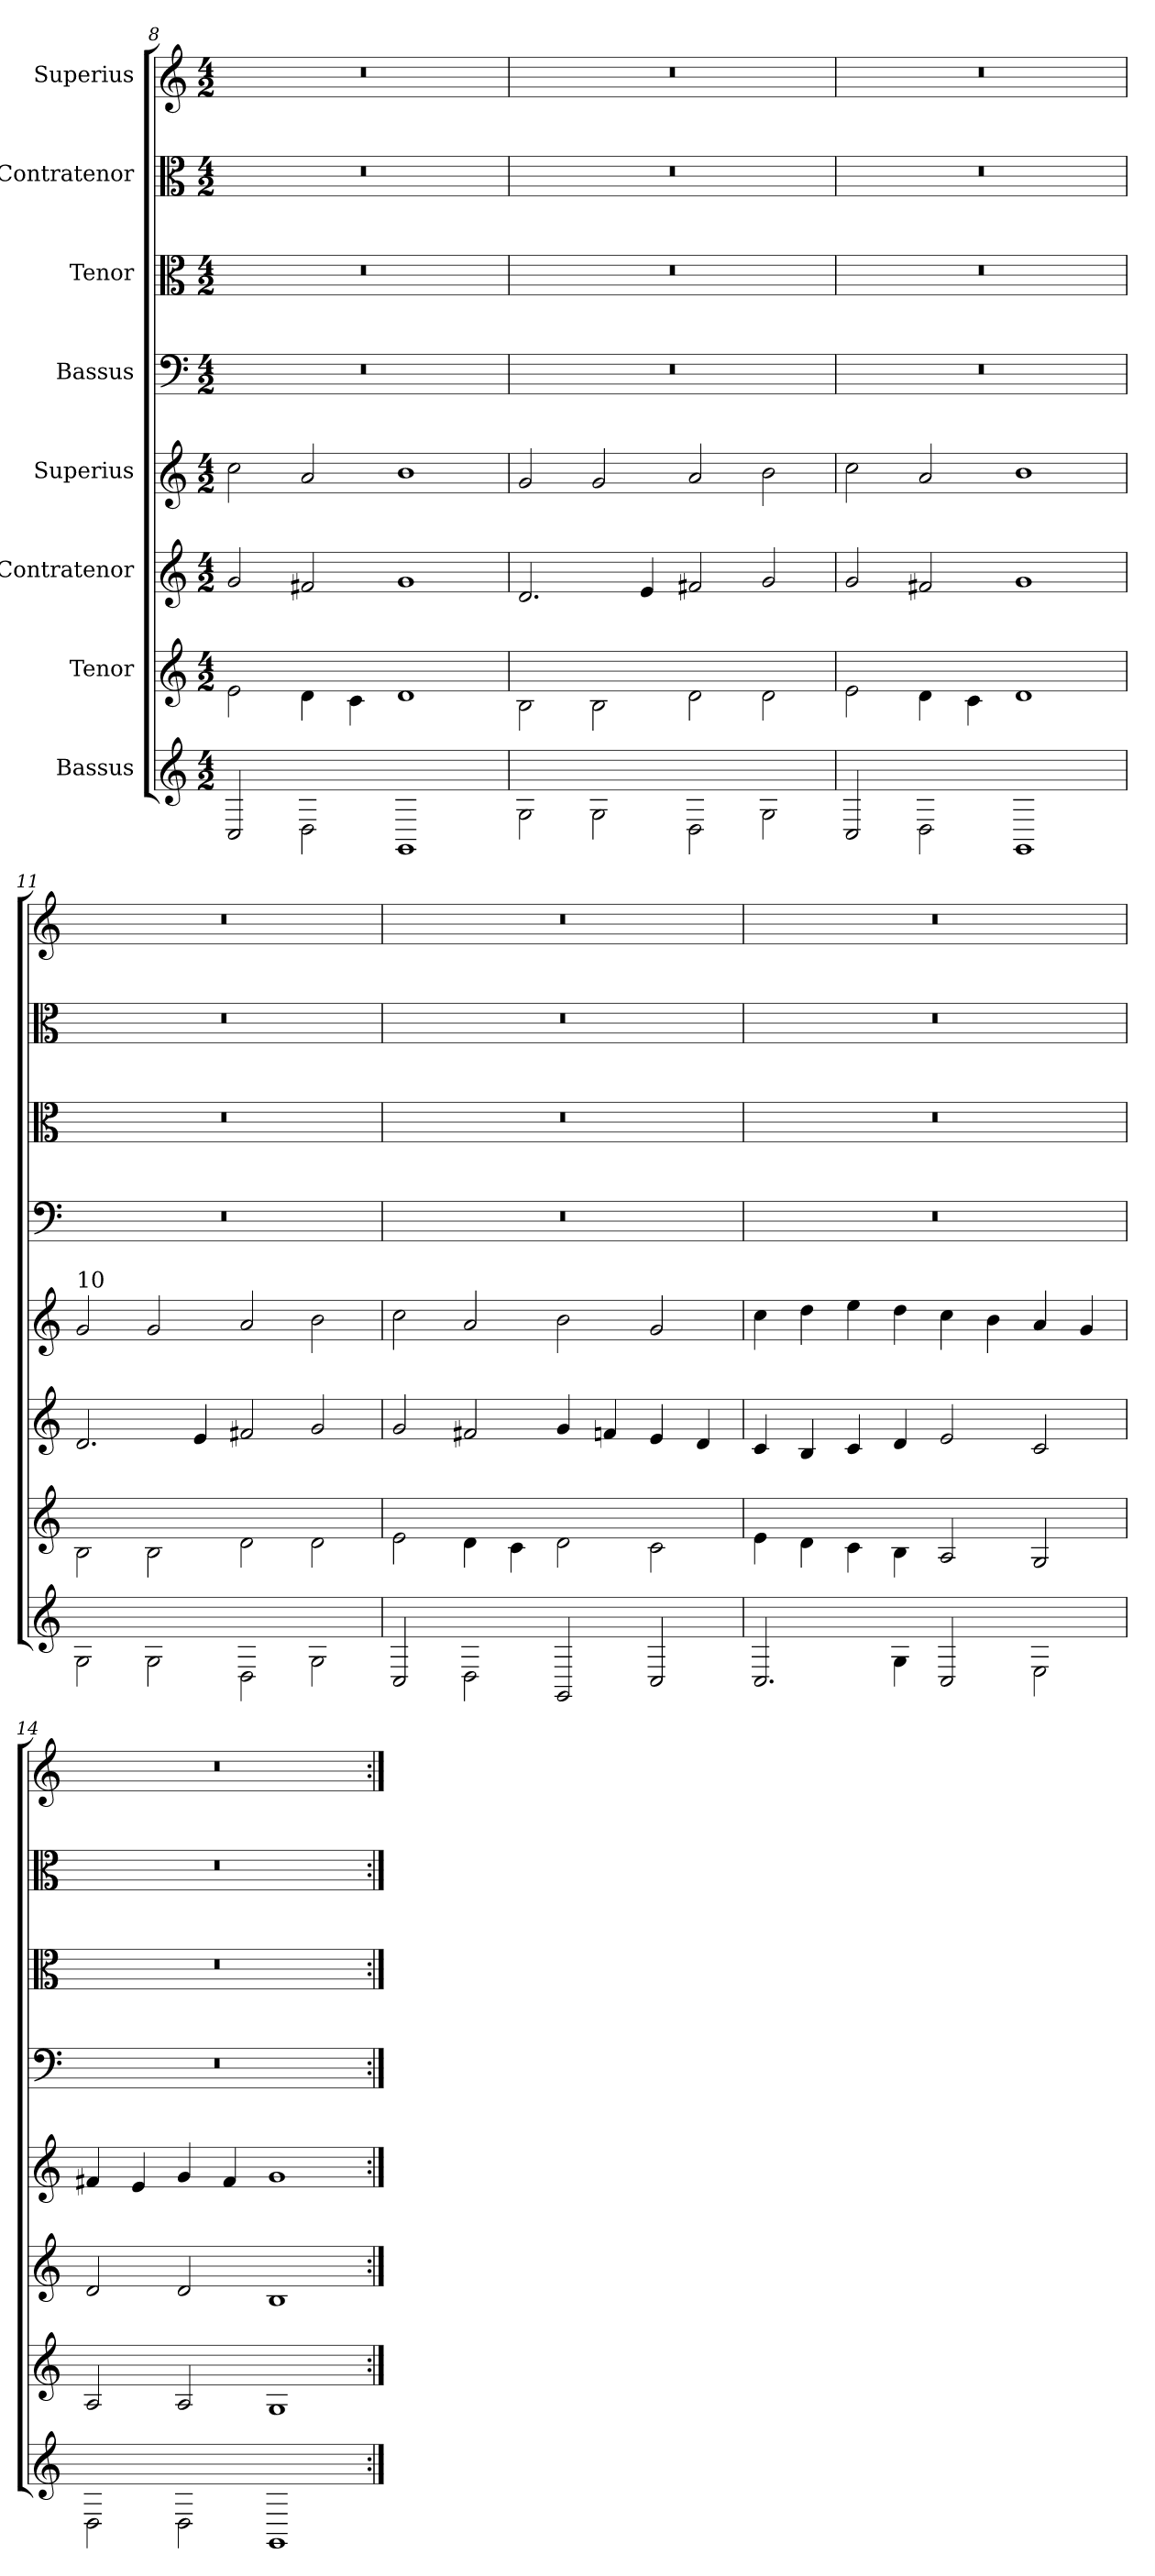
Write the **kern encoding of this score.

**kern	**kern	**kern	**kern	**kern	**kern	**kern	**kern
*part8	*part7	*part6	*part5	*part4	*part3	*part2	*part1
*staff8	*staff7	*staff6	*staff5	*staff4	*staff3	*staff2	*staff1
*I"Bassus	*I"Tenor	*I"Contratenor	*I"Superius	*I"Bassus	*I"Tenor	*I"Contratenor	*I"Superius
*clefG2	*clefG2	*clefG2	*clefG2	*clefF4	*clefC3	*clefC3	*clefG2
*k[]	*k[]	*k[]	*k[]	*k[]	*k[]	*k[]	*k[]
*M4/2	*M4/2	*M4/2	*M4/2	*M4/2	*M4/2	*M4/2	*M4/2
=8	=8	=8	=8	=8	=8	=8	=8
2C/	2e\	2g/	2cc\	0r	0r	0r	0r
2D\	4d\	2f#X/	2a/	.	.	.	.
.	4c\	.	.	.	.	.	.
1GG	1d	1g	1b	.	.	.	.
=9	=9	=9	=9	=9	=9	=9	=9
2G\	2B\	2.d/	2g/	0r	0r	0r	0r
2G\	2B\	.	2g/	.	.	.	.
.	.	4e/	.	.	.	.	.
2D\	2d\	2f#X/	2a/	.	.	.	.
2G\	2d\	2g/	2b\	.	.	.	.
!!LO:LB:g=z
=10	=10	=10	=10	=10	=10	=10	=10
2C/	2e\	2g/	2cc\	0r	0r	0r	0r
2D\	4d\	2f#X/	2a/	.	.	.	.
.	4c\	.	.	.	.	.	.
1GG	1d	1g	1b	.	.	.	.
=11	=11	=11	=11	=11	=11	=11	=11
!	!	!	!LO:TX:a:t=10	!	!	!	!
2G\	2B\	2.d/	2g/	0r	0r	0r	0r
2G\	2B\	.	2g/	.	.	.	.
.	.	4e/	.	.	.	.	.
2D\	2d\	2f#X/	2a/	.	.	.	.
2G\	2d\	2g/	2b\	.	.	.	.
=12	=12	=12	=12	=12	=12	=12	=12
2C/	2e\	2g/	2cc\	0r	0r	0r	0r
2D\	4d\	2f#X/	2a/	.	.	.	.
.	4c\	.	.	.	.	.	.
2GG/	2d\	4g/	2b\	.	.	.	.
.	.	4fn/	.	.	.	.	.
2C/	2c\	4e/	2g/	.	.	.	.
.	.	4d/	.	.	.	.	.
=13	=13	=13	=13	=13	=13	=13	=13
2.C/	4e\	4c/	4cc\	0r	0r	0r	0r
.	4d\	4B/	4dd\	.	.	.	.
.	4c\	4c/	4ee\	.	.	.	.
4G\	4B\	4d/	4dd\	.	.	.	.
2C/	2A/	2e/	4cc\	.	.	.	.
.	.	.	4b\	.	.	.	.
2E\	2G/	2c/	4a/	.	.	.	.
.	.	.	4g/	.	.	.	.
!!LO:PB:g=z
=14	=14	=14	=14	=14	=14	=14	=14
2D\	2A/	2d/	4f#X/	0r	0r	0r	0r
.	.	.	4e/	.	.	.	.
2D\	2A/	2d/	4g/	.	.	.	.
.	.	.	4f#/	.	.	.	.
1GG	1G	1B	1g	.	.	.	.
=:|!	=:|!	=:|!	=:|!	=:|!	=:|!	=:|!	=:|!
*-	*-	*-	*-	*-	*-	*-	*-
